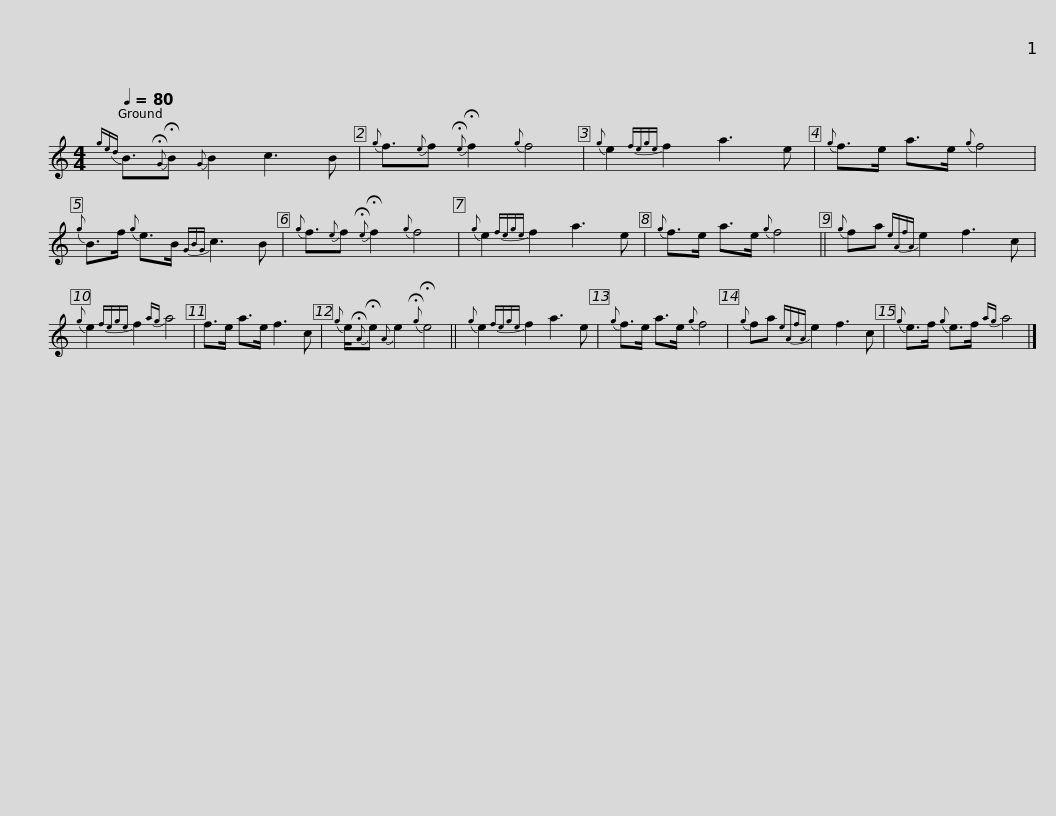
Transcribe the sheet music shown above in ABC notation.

X:1
L:1/8
Q:1/4=80
M:4/4
I:linebreak $
K:C
V:1 treble
V:1
{ged} B3/2{!fermata!G}!fermata!B{G} B2 c3 B |{g} f3/2{e}f{!fermata!e} !fermata!f2{g} f4 |{g} e2{fege} f2 a3 e |{g} f>e a>e{g} f4 |${g} B>f{g} e>B{GBG} c3 B | %5
{g} f3/2{e}f{!fermata!e} !fermata!f2{g} f4 |{g} e2{fege} f2 a3 e |{g} f>e a>e{g} f4 ||{g} fa{eAfA} e2 f3 c |${g} e2{fege} f2{ag} a4 | %10
 f>e a>e f3 c |{g} e/{!fermata!A}!fermata!e{A} e2{!fermata!g} !fermata!e4 ||{g} e2{fege} f2 a3 e |{g} f>e a>e{g} f4 |${g} fa{eAfA} e2 f3 c | %15
{g} e>f{g} e>f{ag} a4 |] %16
